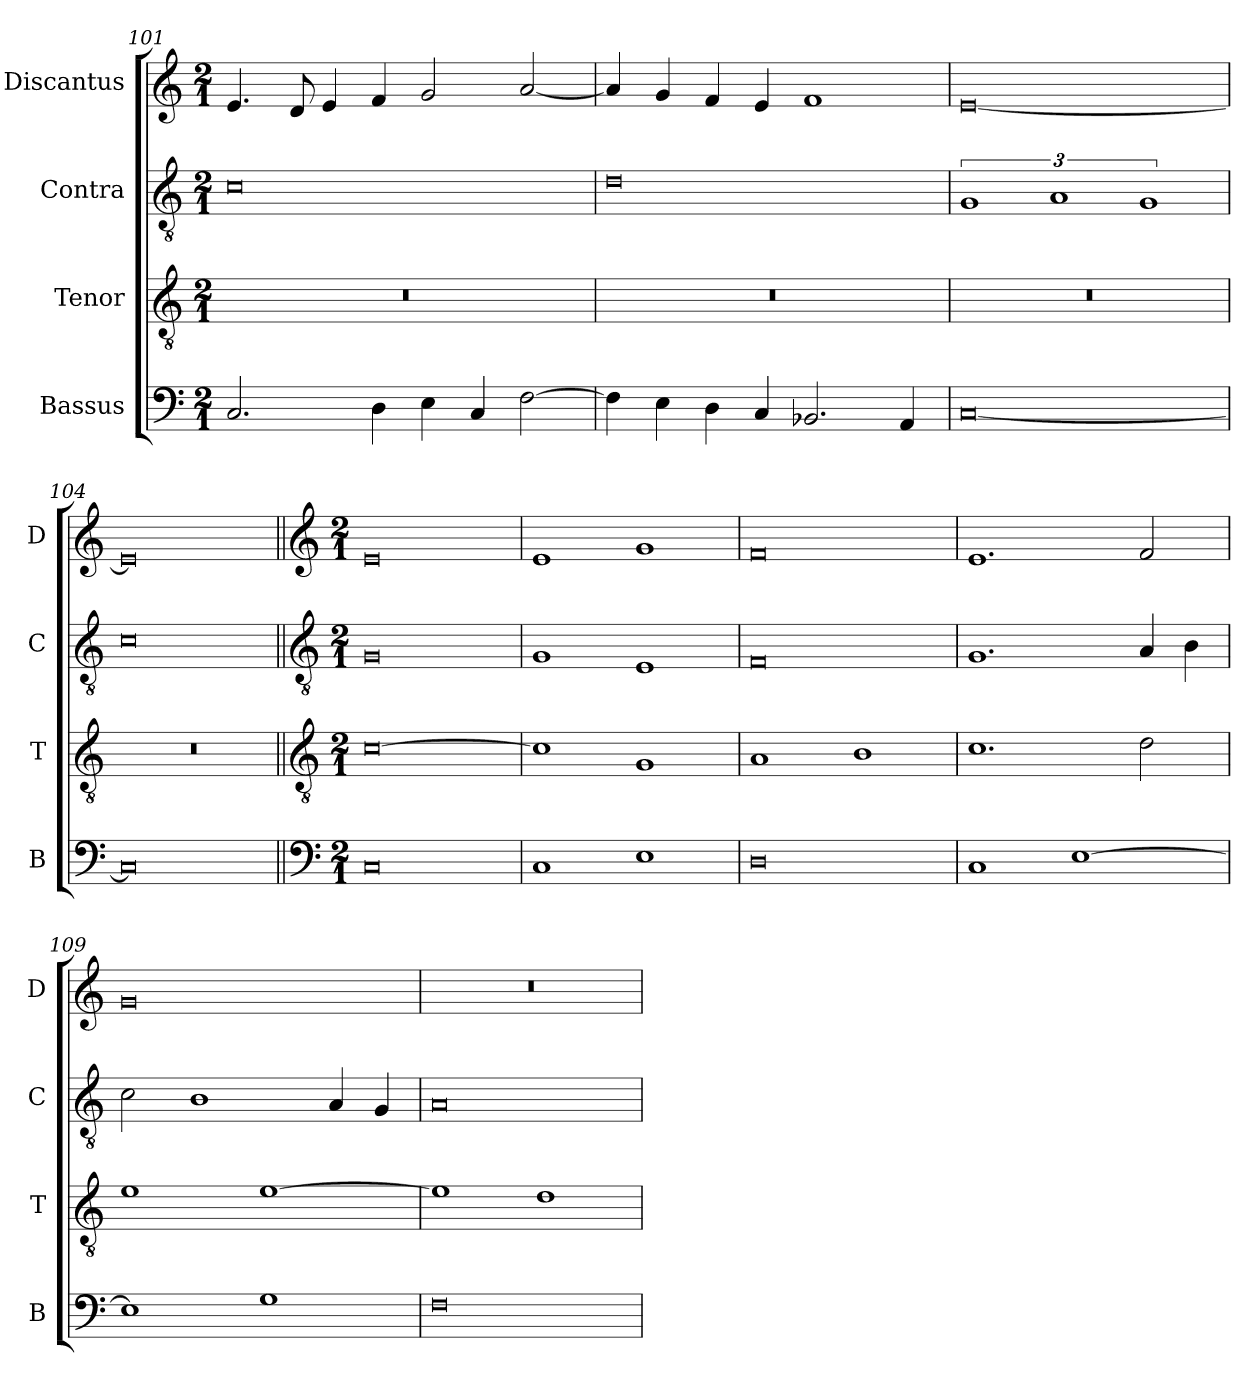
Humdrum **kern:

**kern	**kern	**kern	**kern
*part4	*part3	*part2	*part1
*staff4	*staff3	*staff2	*staff1
*I"Bassus	*I"Tenor	*I"Contra	*I"Discantus
*I'B	*I'T	*I'C	*I'D
*clefF4	*clefGv2	*clefGv2	*clefG2
*k[]	*k[]	*k[]	*k[]
*M2/1	*M2/1	*M2/1	*M2/1
=101	=101	=101	=101
2.C/	0r	0c	4.e/
.	.	.	8d/
.	.	.	4e/
4D\	.	.	4f/
4E\	.	.	2g/
4C/	.	.	.
[2F\	.	.	[2a/
=102	=102	=102	=102
4F\]	0r	0d	4a/]
4E\	.	.	4g/
4D\	.	.	4f/
4C/	.	.	4e/
2.BB-X/	.	.	1f
4AA/	.	.	.
=103	=103	=103	=103
[0C	0r	3%2G	[0e
.	.	3%2A	.
.	.	3%2G	.
=104	=104	=104	=104
0C]	0r	0c	0e]
!!LO:LB:g=z
=105||	=105||	=105||	=105||
*clefF4	*clefGv2	*clefGv2	*clefG2
*k[]	*k[]	*k[]	*k[]
*M2/1	*M2/1	*M2/1	*M2/1
0C	[0c	0G	0e
=106	=106	=106	=106
1C	1c]	1G	1e
1E	1G	1E	1g
=107	=107	=107	=107
0D	1A	0F	0f
.	1B	.	.
=108	=108	=108	=108
1C	1.c	1.G	1.e
[1E	.	.	.
.	2d\	4A/	2f/
.	.	4B\	.
=109	=109	=109	=109
1E]	1e	2c\	0g
.	.	1B	.
1G	[1e	.	.
.	.	4A/	.
.	.	4G/	.
=110	=110	=110	=110
0F	1e]	0A	0r
.	1d	.	.
=	=	=	=
*-	*-	*-	*-
